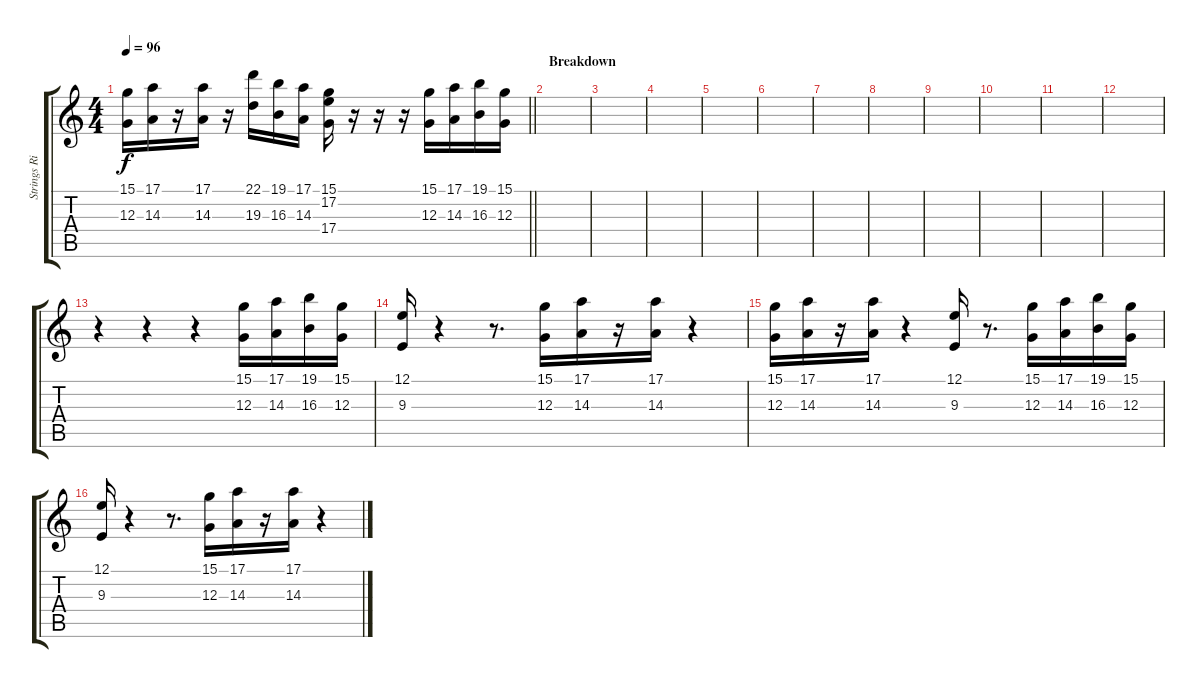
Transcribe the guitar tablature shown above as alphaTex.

\track ("Strings Riff" "Strings Ri") {instrument stringensemble1}
\staff {score tabs}
\tuning (E4 B3 G3 D3 A2 E2) {hide}
\ts (4 4)
\tempo 96
\clef g2
\barLineRight lightlight
\ks c
(15.1 12.3).16{dy f} (17.1 14.3).16 r.16 (17.1 14.3).16 r.16 (22.1 19.3).16 (19.1 16.3).16 (17.1 14.3).16 (15.1 17.2 17.4).16 r.16 r.16 r.16 (15.1 12.3).16 (17.1 14.3).16 (19.1 16.3).16 (15.1 12.3).16 |
\section ("" "Breakdown")
|
|
|
|
|
|
|
|
|
|
|
r.4 r.4 r.4 (15.1 12.3).16 (17.1 14.3).16 (19.1 16.3).16 (15.1 12.3).16 |
(12.1 9.3).16 r.4 r.8{d} (15.1 12.3).16 (17.1 14.3).16 r.16 (17.1 14.3).16 r.4 |
(15.1 12.3).16 (17.1 14.3).16 r.16 (17.1 14.3).16 r.4 (12.1 9.3).16 r.8{d} (15.1 12.3).16 (17.1 14.3).16 (19.1 16.3).16 (15.1 12.3).16 |
(12.1 9.3).16 r.4 r.8{d} (15.1 12.3).16 (17.1 14.3).16 r.16 (17.1 14.3).16 r.4
